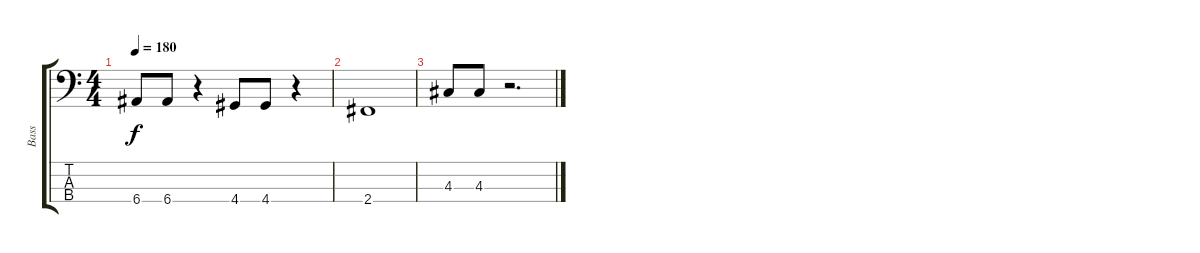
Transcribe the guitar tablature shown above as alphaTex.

\track ("Bass" "Bass") {instrument electricbasspick}
\staff {score tabs}
\tuning (G2 D2 A1 E1) {hide}
\ts (4 4)
\tempo 180
\clef f4
\ks c
6.4.8{dy f} 6.4.8 r.4 4.4.8 4.4.8 r.4 |
2.4.1 |
4.3.8 4.3.8 r.2{d}
